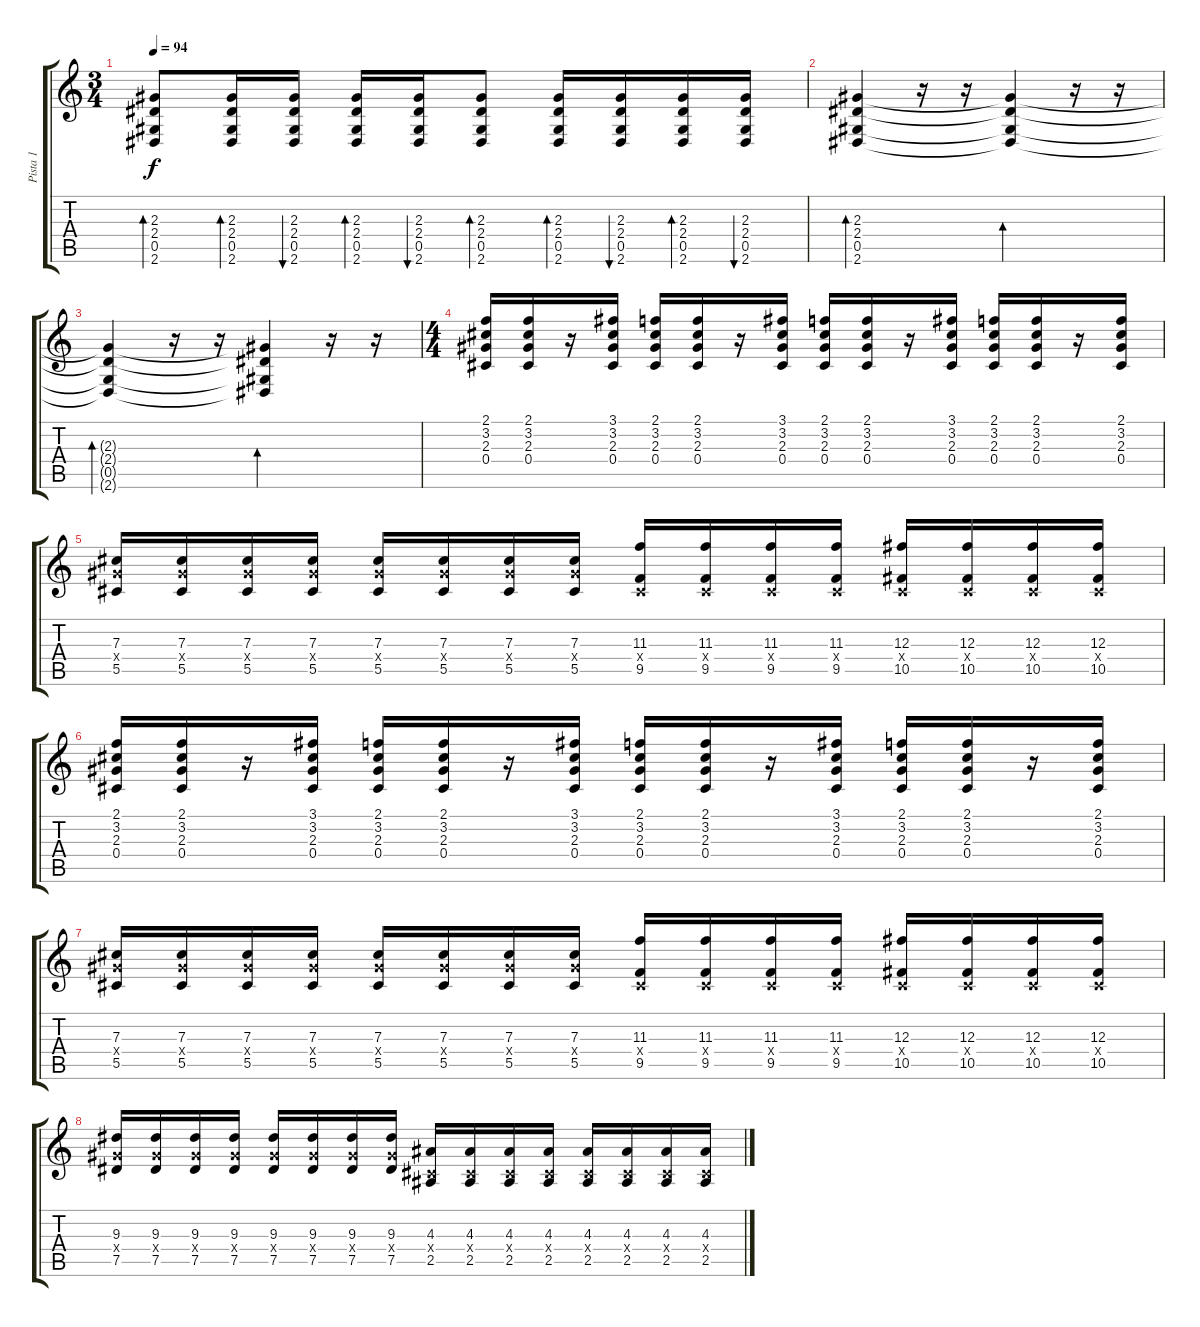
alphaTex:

\track ("Pista 1" "Pista 1") {instrument acousticguitarnylon}
\staff {score tabs}
\tuning (Eb4 Bb3 Gb3 Db3 Ab2 Db2) {hide}
\ts (3 4)
\tempo 94
\clef g2
\ks c
(2.3 2.4 0.5 2.6).8{bd 60 dy f} (2.3 2.4 0.5 2.6).16{bd 60} (2.3 2.4 0.5 2.6).16{bu 60} (2.3 2.4 0.5 2.6).16{bd 60} (2.3 2.4 0.5 2.6).16{bu 60} (2.3 2.4 0.5 2.6).8{bd 60} (2.3 2.4 0.5 2.6).16{bd 60} (2.3 2.4 0.5 2.6).16{bu 60} (2.3 2.4 0.5 2.6).16{bd 60} (2.3 2.4 0.5 2.6).16{bu 60} |
(2.3 2.4 0.5 2.6).4{bd 60} r.16 r.16 (2.3{t} 2.4{t} 0.5{t} 2.6{t}).4{bd 60} r.16 r.16 |
(2.3{t} 2.4{t} 0.5{t} 2.6{t}).4{bd 60} r.16 r.16 (2.3{t} 2.4{t} 0.5{t} 2.6{t}).4{bd 60} r.16 r.16 |
\ts (4 4)
(2.1 3.2 2.3 0.4).16{instrument distortionguitar} (2.1 3.2 2.3 0.4).16 r.16 (3.1 3.2 2.3 0.4).16 (2.1 3.2 2.3 0.4).16 (2.1 3.2 2.3 0.4).16 r.16 (3.1 3.2 2.3 0.4).16 (2.1 3.2 2.3 0.4).16 (2.1 3.2 2.3 0.4).16 r.16 (3.1 3.2 2.3 0.4).16 (2.1 3.2 2.3 0.4).16 (2.1 3.2 2.3 0.4).16 r.16 (2.1 3.2 2.3 0.4).16 |
(7.3 7.4{x} 5.5).16 (7.3 7.4{x} 5.5).16 (7.3 7.4{x} 5.5).16 (7.3 7.4{x} 5.5).16 (7.3 7.4{x} 5.5).16 (7.3 7.4{x} 5.5).16 (7.3 7.4{x} 5.5).16 (7.3 7.4{x} 5.5).16 (11.3 0.4{x} 9.5).16 (11.3 0.4{x} 9.5).16 (11.3 0.4{x} 9.5).16 (11.3 0.4{x} 9.5).16 (12.3 0.4{x} 10.5).16 (12.3 0.4{x} 10.5).16 (12.3 0.4{x} 10.5).16 (12.3 0.4{x} 10.5).16 |
(2.1 3.2 2.3 0.4).16 (2.1 3.2 2.3 0.4).16 r.16 (3.1 3.2 2.3 0.4).16 (2.1 3.2 2.3 0.4).16 (2.1 3.2 2.3 0.4).16 r.16 (3.1 3.2 2.3 0.4).16 (2.1 3.2 2.3 0.4).16 (2.1 3.2 2.3 0.4).16 r.16 (3.1 3.2 2.3 0.4).16 (2.1 3.2 2.3 0.4).16 (2.1 3.2 2.3 0.4).16 r.16 (2.1 3.2 2.3 0.4).16 |
(7.3 7.4{x} 5.5).16 (7.3 7.4{x} 5.5).16 (7.3 7.4{x} 5.5).16 (7.3 7.4{x} 5.5).16 (7.3 7.4{x} 5.5).16 (7.3 7.4{x} 5.5).16 (7.3 7.4{x} 5.5).16 (7.3 7.4{x} 5.5).16 (11.3 0.4{x} 9.5).16 (11.3 0.4{x} 9.5).16 (11.3 0.4{x} 9.5).16 (11.3 0.4{x} 9.5).16 (12.3 0.4{x} 10.5).16 (12.3 0.4{x} 10.5).16 (12.3 0.4{x} 10.5).16 (12.3 0.4{x} 10.5).16 |
(9.3 7.4{x} 7.5).16 (9.3 7.4{x} 7.5).16 (9.3 7.4{x} 7.5).16 (9.3 7.4{x} 7.5).16 (9.3 7.4{x} 7.5).16 (9.3 7.4{x} 7.5).16 (9.3 7.4{x} 7.5).16 (9.3 7.4{x} 7.5).16 (4.3 0.4{x} 2.5).16 (4.3 0.4{x} 2.5).16 (4.3 0.4{x} 2.5).16 (4.3 0.4{x} 2.5).16 (4.3 0.4{x} 2.5).16 (4.3 0.4{x} 2.5).16 (4.3 0.4{x} 2.5).16 (4.3 0.4{x} 2.5).16
